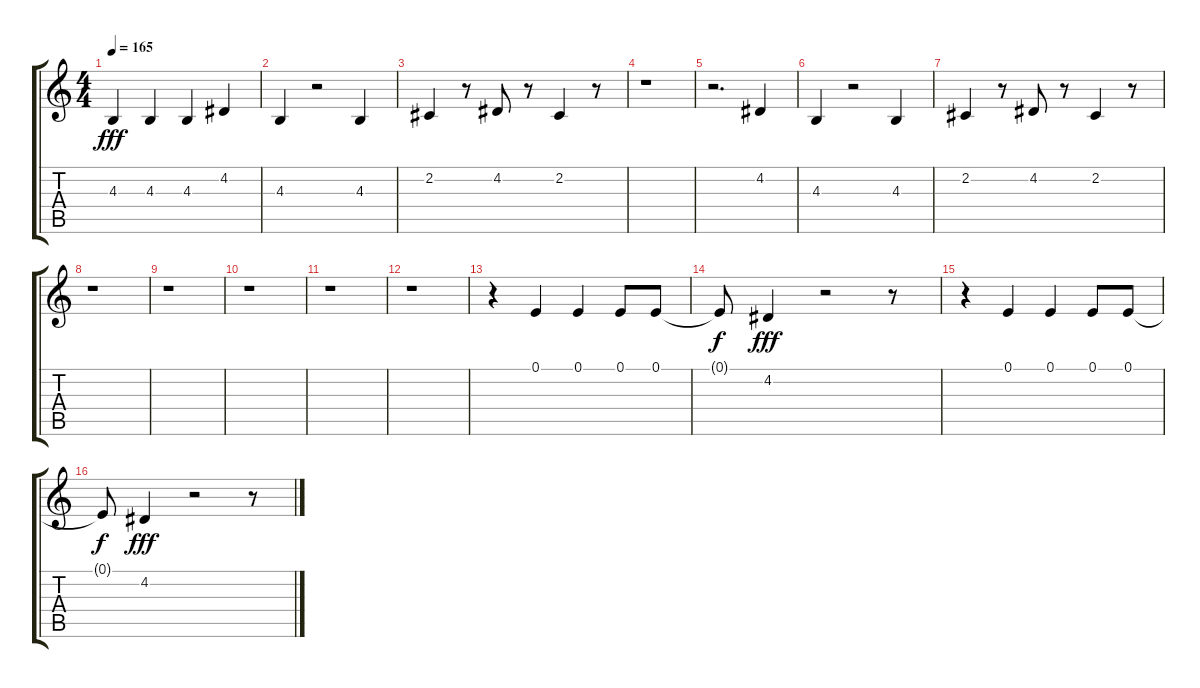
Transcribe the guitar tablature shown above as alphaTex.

\track "" {instrument altosax}
\staff {score tabs}
\tuning (E4 B3 G3 D3 A2 E2) {hide}
\ts (4 4)
\tempo 165
\clef g2
\ks c
4.3.4{dy fff} 4.3.4 4.3.4 4.2.4 |
4.3.4 r.2 4.3.4 |
2.2.4 r.8 4.2.8 r.8 2.2.4 r.8 |
r.1 |
r.2{d} 4.2.4 |
4.3.4 r.2 4.3.4 |
2.2.4 r.8 4.2.8 r.8 2.2.4 r.8 |
r.1 |
r.1 |
r.1 |
r.1 |
r.1 |
r.4 0.1.4 0.1.4 0.1.8 0.1.8 |
0.1{t}.8{dy f} 4.2.4{dy fff} r.2 r.8 |
r.4 0.1.4 0.1.4 0.1.8 0.1.8 |
0.1{t}.8{dy f} 4.2.4{dy fff} r.2 r.8
